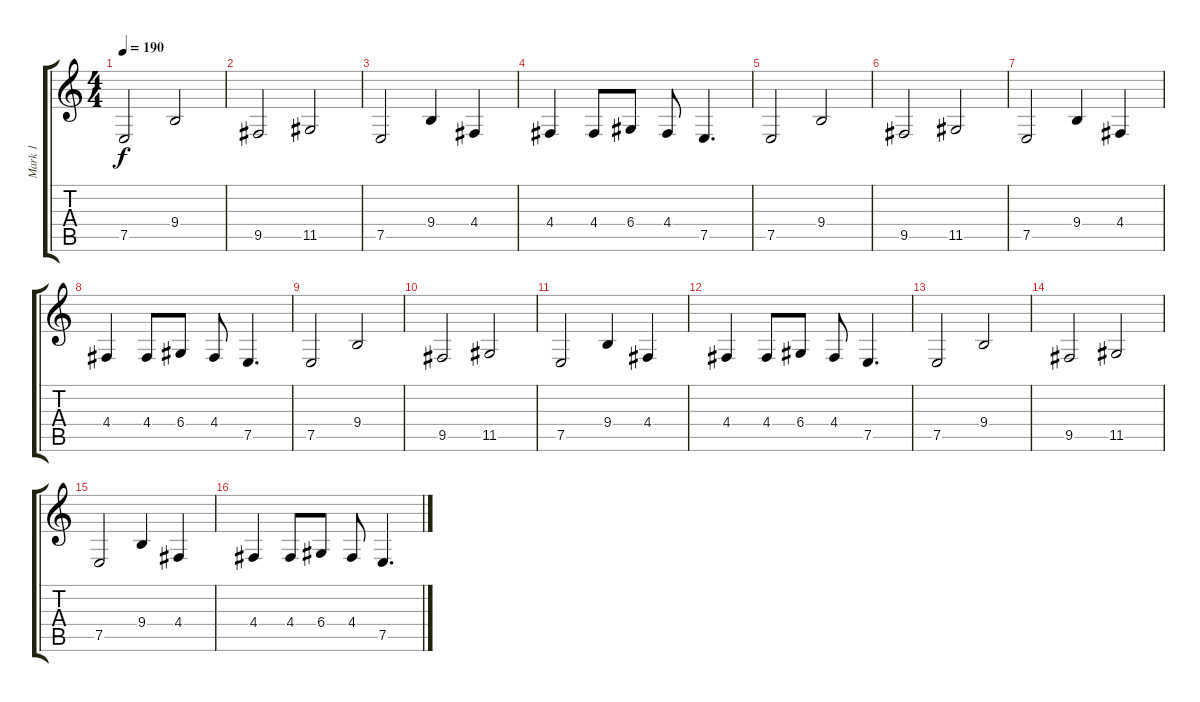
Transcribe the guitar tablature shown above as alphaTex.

\track ("Mark 1" "Mark 1") {instrument synthbrass1}
\staff {score tabs}
\tuning (E4 B3 G3 D3 A2 E2) {hide}
\ts (4 4)
\tempo 190
\clef g2
\ks c
7.5.2{dy f} 9.4.2 |
9.5.2 11.5.2 |
7.5.2 9.4.4 4.4.4 |
4.4.4 4.4.8 6.4.8 4.4.8 7.5.4{d} |
7.5.2 9.4.2 |
9.5.2 11.5.2 |
7.5.2 9.4.4 4.4.4 |
4.4.4 4.4.8 6.4.8 4.4.8 7.5.4{d} |
7.5.2 9.4.2 |
9.5.2 11.5.2 |
7.5.2 9.4.4 4.4.4 |
4.4.4 4.4.8 6.4.8 4.4.8 7.5.4{d} |
7.5.2 9.4.2 |
9.5.2 11.5.2 |
7.5.2 9.4.4 4.4.4 |
4.4.4 4.4.8 6.4.8 4.4.8 7.5.4{d}
